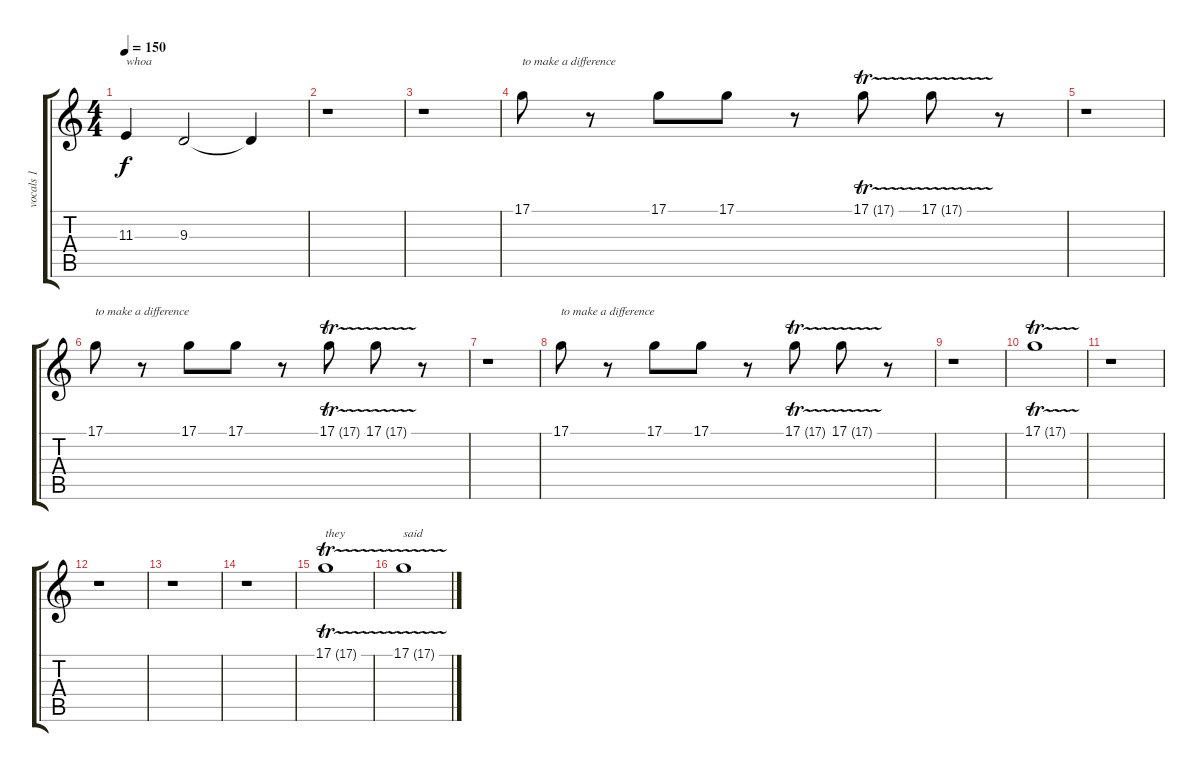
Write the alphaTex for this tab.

\track ("vocals 1" "vocals 1") {instrument lead2sawtooth}
\staff {score tabs}
\tuning (D4 A3 F3 C3 G2 C2) {hide}
\ts (4 4)
\tempo 150
\clef g2
\ks c
11.3.4{txt "whoa" dy f} 9.3.2 9.3{t}.4 |
r.1 |
r.1 |
17.1.8{txt "to make a difference" instrument gunshot} r.8 17.1.8 17.1.8 r.8 17.1{tr (17 16)}.8 17.1{tr (17 16)}.8 r.8 |
r.1 |
17.1.8{txt "to make a difference" instrument gunshot} r.8 17.1.8 17.1.8 r.8 17.1{tr (17 16)}.8 17.1{tr (17 16)}.8 r.8 |
r.1 |
17.1.8{txt "to make a difference" instrument gunshot} r.8 17.1.8 17.1.8 r.8 17.1{tr (17 16)}.8 17.1{tr (17 16)}.8 r.8 |
r.1 |
17.1{tr (17 16)}.1 |
r.1 |
r.1 |
r.1 |
r.1 |
17.1{tr (17 16)}.1{txt "they" instrument gunshot} |
17.1{tr (17 16)}.1{txt "said"}
